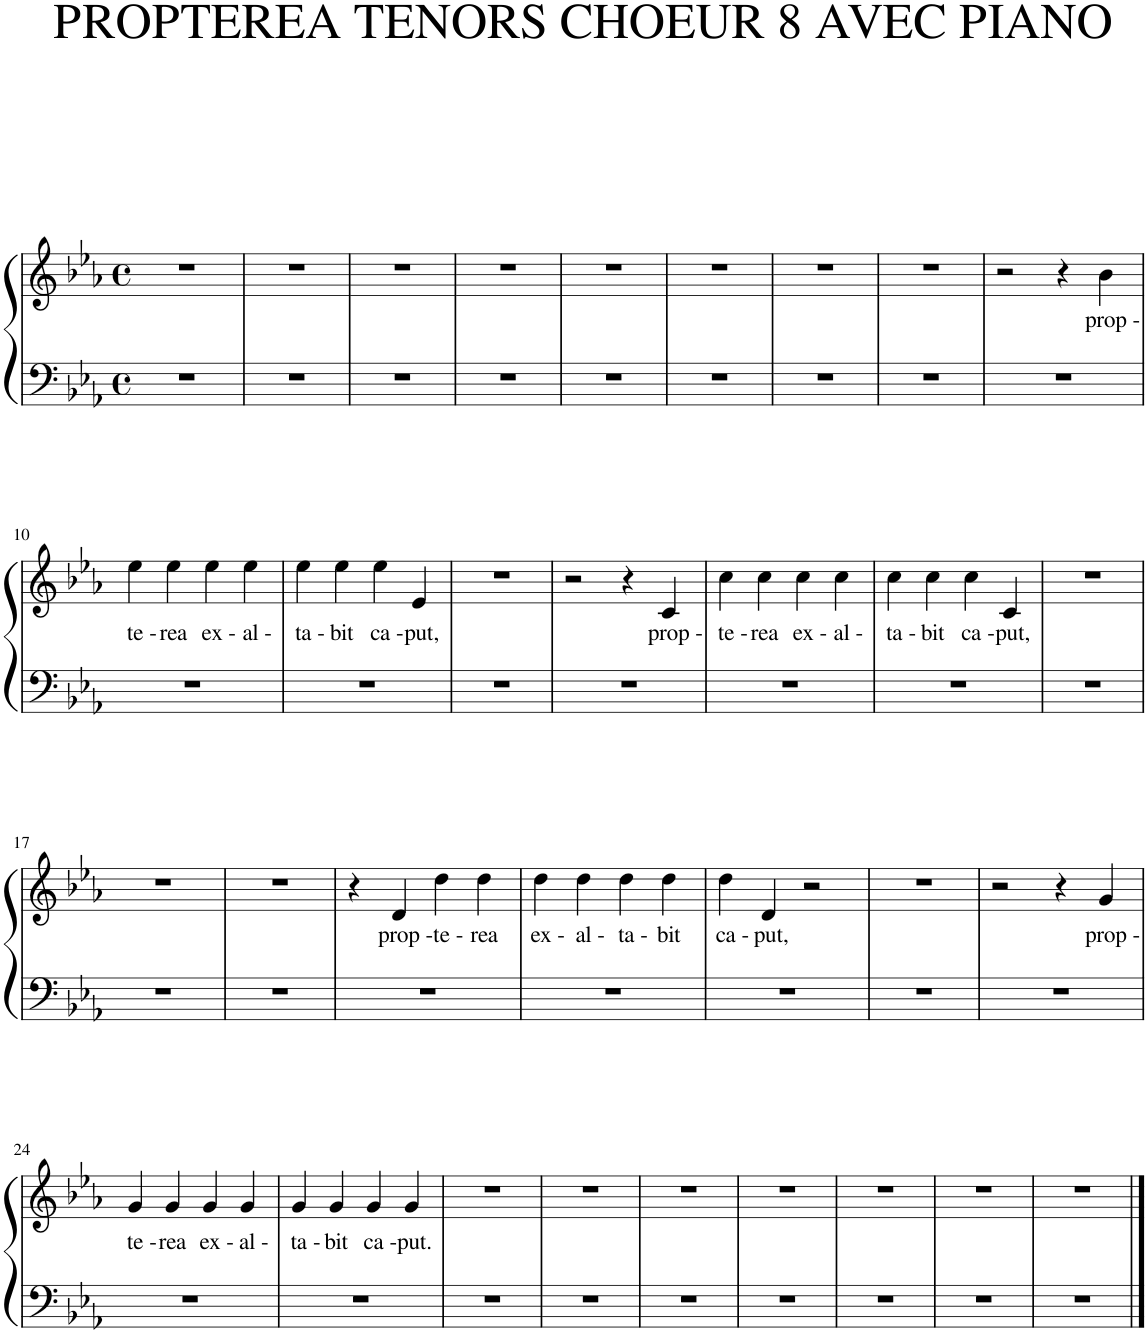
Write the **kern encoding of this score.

**kern	**kern	**text
*part1	*part1	*part1
*staff2	*staff1	*staff1
*I"Piano	*	*
*I'Pno.	*	*
*clefF4	*clefG2	*
*k[b-e-a-]	*k[b-e-a-]	*
*M4/4	*M4/4	*
*met(c)	*met(c)	*
=1	=1	=1
1r	1r	.
=2	=2	=2
1r	1r	.
=3	=3	=3
1r	1r	.
=4	=4	=4
1r	1r	.
=5	=5	=5
1r	1r	.
=6	=6	=6
1r	1r	.
=7	=7	=7
1r	1r	.
=8	=8	=8
1r	1r	.
=9	=9	=9
1r	2r	.
.	4r	.
!	!	!LO:LY:b
.	4b-\	prop -
!!LO:LB:g=z
=10	=10	=10
!	!	!LO:LY:b
1r	4ee-\	te -
!	!	!LO:LY:b
.	4ee-\	rea
!	!	!LO:LY:b
.	4ee-\	ex -
!	!	!LO:LY:b
.	4ee-\	al -
=11	=11	=11
!	!	!LO:LY:b
1r	4ee-\	ta -
!	!	!LO:LY:b
.	4ee-\	bit
!	!	!LO:LY:b
.	4ee-\	ca -
!	!	!LO:LY:b
.	4e-/	put,
=12	=12	=12
1r	1r	.
=13	=13	=13
1r	2r	.
.	4r	.
!	!	!LO:LY:b
.	4c/	prop -
=14	=14	=14
!	!	!LO:LY:b
1r	4cc\	te -
!	!	!LO:LY:b
.	4cc\	rea
!	!	!LO:LY:b
.	4cc\	ex -
!	!	!LO:LY:b
.	4cc\	al -
=15	=15	=15
!	!	!LO:LY:b
1r	4cc\	ta -
!	!	!LO:LY:b
.	4cc\	bit
!	!	!LO:LY:b
.	4cc\	ca -
!	!	!LO:LY:b
.	4c/	put,
=16	=16	=16
1r	1r	.
!!LO:LB:g=z
=17	=17	=17
1r	1r	.
=18	=18	=18
1r	1r	.
=19	=19	=19
1r	4r	.
!	!	!LO:LY:b
.	4d/	prop -
!	!	!LO:LY:b
.	4dd\	te -
!	!	!LO:LY:b
.	4dd\	rea
=20	=20	=20
!	!	!LO:LY:b
1r	4dd\	ex -
!	!	!LO:LY:b
.	4dd\	al -
!	!	!LO:LY:b
.	4dd\	ta -
!	!	!LO:LY:b
.	4dd\	bit
=21	=21	=21
!	!	!LO:LY:b
1r	4dd\	ca -
!	!	!LO:LY:b
.	4d/	put,
.	2r	.
=22	=22	=22
1r	1r	.
=23	=23	=23
1r	2r	.
.	4r	.
!	!	!LO:LY:b
.	4g/	prop -
!!LO:LB:g=z
=24	=24	=24
!	!	!LO:LY:b
1r	4g/	te -
!	!	!LO:LY:b
.	4g/	rea
!	!	!LO:LY:b
.	4g/	ex -
!	!	!LO:LY:b
.	4g/	al -
=25	=25	=25
!	!	!LO:LY:b
1r	4g/	ta -
!	!	!LO:LY:b
.	4g/	bit
!	!	!LO:LY:b
.	4g/	ca -
!	!	!LO:LY:b
.	4g/	put.
=26	=26	=26
1r	1r	.
=27	=27	=27
1r	1r	.
=28	=28	=28
1r	1r	.
=29	=29	=29
1r	1r	.
=30	=30	=30
1r	1r	.
=31	=31	=31
1r	1r	.
=32	=32	=32
1r	1r	.
==	==	==
*-	*-	*-
